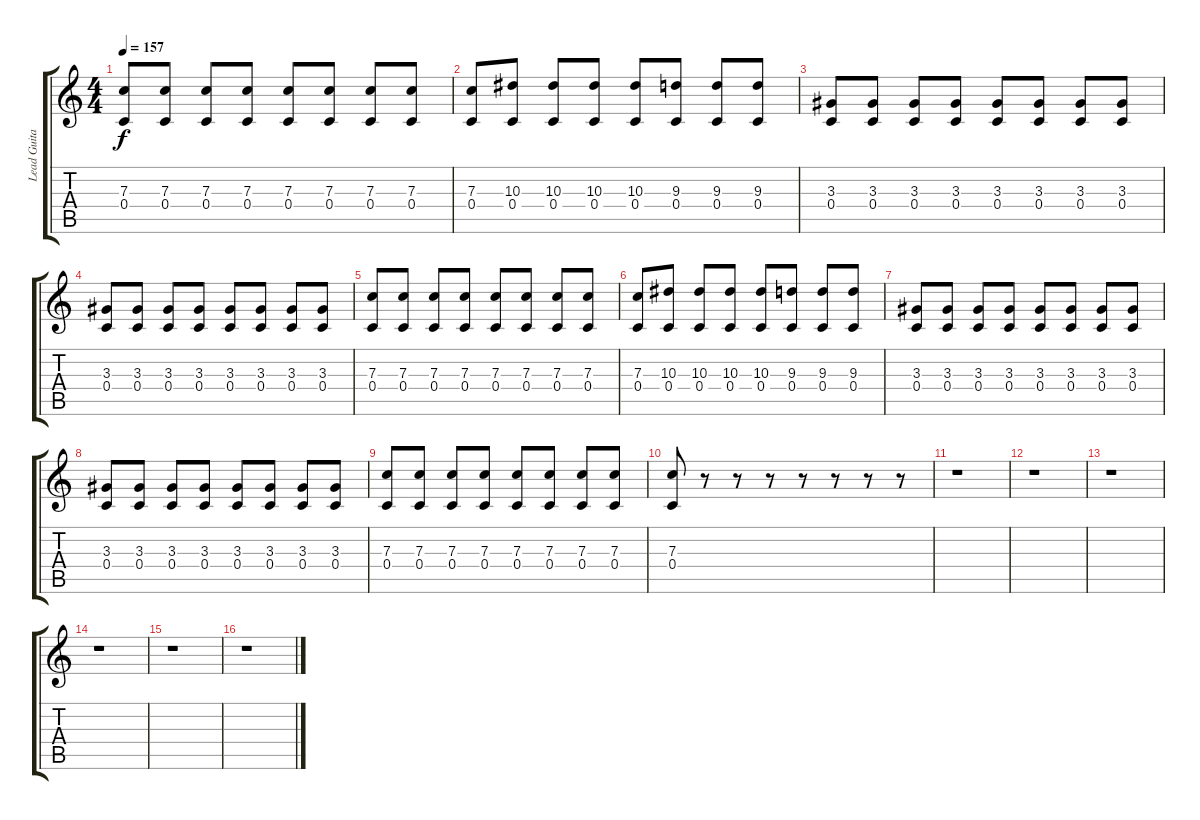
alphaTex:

\track ("Lead Guitar " "Lead Guita") {instrument distortionguitar}
\staff {score tabs}
\tuning (D4 A3 F3 C3 G2 C2) {hide}
\ts (4 4)
\tempo 157
\clef g2
\ks c
(7.3 0.4).8{dy f instrument distortionguitar} (7.3 0.4).8 (7.3 0.4).8 (7.3 0.4).8 (7.3 0.4).8 (7.3 0.4).8 (7.3 0.4).8 (7.3 0.4).8 |
(7.3 0.4).8 (10.3 0.4).8 (10.3 0.4).8 (10.3 0.4).8 (10.3 0.4).8 (9.3 0.4).8 (9.3 0.4).8 (9.3 0.4).8 |
(3.3 0.4).8 (3.3 0.4).8 (3.3 0.4).8 (3.3 0.4).8 (3.3 0.4).8 (3.3 0.4).8 (3.3 0.4).8 (3.3 0.4).8 |
(3.3 0.4).8 (3.3 0.4).8 (3.3 0.4).8 (3.3 0.4).8 (3.3 0.4).8 (3.3 0.4).8 (3.3 0.4).8 (3.3 0.4).8 |
(7.3 0.4).8 (7.3 0.4).8 (7.3 0.4).8 (7.3 0.4).8 (7.3 0.4).8 (7.3 0.4).8 (7.3 0.4).8 (7.3 0.4).8 |
(7.3 0.4).8 (10.3 0.4).8 (10.3 0.4).8 (10.3 0.4).8 (10.3 0.4).8 (9.3 0.4).8 (9.3 0.4).8 (9.3 0.4).8 |
(3.3 0.4).8 (3.3 0.4).8 (3.3 0.4).8 (3.3 0.4).8 (3.3 0.4).8 (3.3 0.4).8 (3.3 0.4).8 (3.3 0.4).8 |
(3.3 0.4).8 (3.3 0.4).8 (3.3 0.4).8 (3.3 0.4).8 (3.3 0.4).8 (3.3 0.4).8 (3.3 0.4).8 (3.3 0.4).8 |
(7.3 0.4).8 (7.3 0.4).8 (7.3 0.4).8 (7.3 0.4).8 (7.3 0.4).8 (7.3 0.4).8 (7.3 0.4).8 (7.3 0.4).8 |
(7.3 0.4).8 r.8 r.8 r.8 r.8 r.8 r.8 r.8 |
r.1 |
r.1 |
r.1 |
r.1 |
r.1 |
r.1
